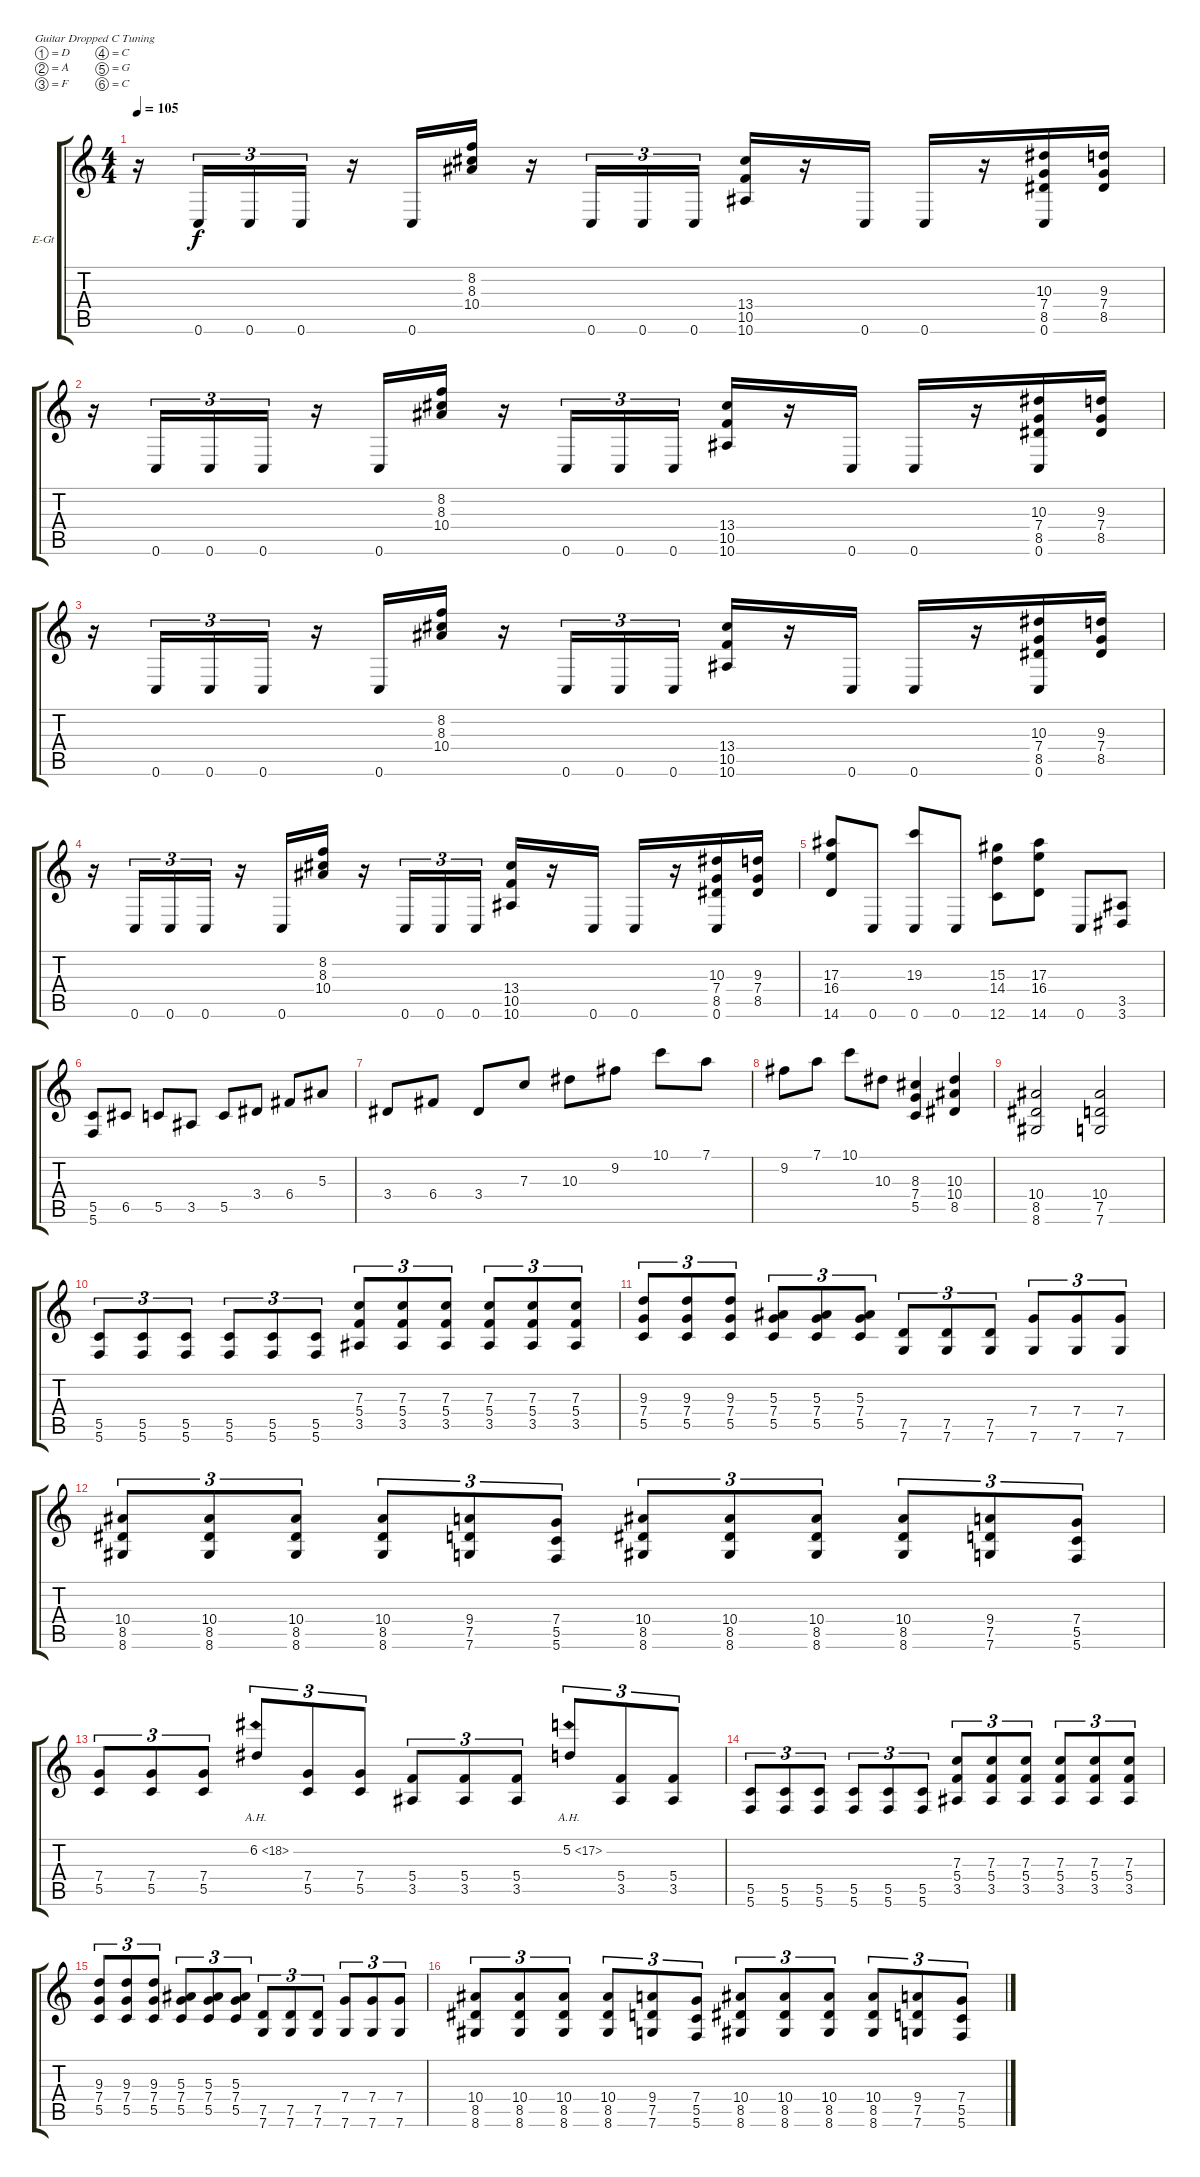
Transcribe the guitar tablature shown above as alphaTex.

\bracketExtendMode groupsimilarinstruments
\firstSystemTrackNameOrientation horizontal
\otherSystemsTrackNameOrientation horizontal
\track ("Jordan " "E-Gt") {instrument distortionguitar}
\staff {score tabs}
\tuning (D4 A3 F3 C3 G2 C2)
\ts (4 4)
\tempo 105
\clef g2
\ks c
r.16{dy f} 0.6.16{tu (3 2)} 0.6.16{tu (3 2)} 0.6.16{tu (3 2)} r.16 0.6.16 (8.2 8.3 10.4).16 r.16 0.6.16{tu (3 2)} 0.6.16{tu (3 2)} 0.6.16{tu (3 2)} (13.4 10.5 10.6).16 r.16 0.6.16 0.6.16 r.16 (10.3 7.4 8.5 0.6).16 (9.3 7.4 8.5).16 |
r.16 0.6.16{tu (3 2)} 0.6.16{tu (3 2)} 0.6.16{tu (3 2)} r.16 0.6.16 (8.2 8.3 10.4).16 r.16 0.6.16{tu (3 2)} 0.6.16{tu (3 2)} 0.6.16{tu (3 2)} (13.4 10.5 10.6).16 r.16 0.6.16 0.6.16 r.16 (10.3 7.4 8.5 0.6).16 (9.3 7.4 8.5).16 |
r.16 0.6.16{tu (3 2)} 0.6.16{tu (3 2)} 0.6.16{tu (3 2)} r.16 0.6.16 (8.2 8.3 10.4).16 r.16 0.6.16{tu (3 2)} 0.6.16{tu (3 2)} 0.6.16{tu (3 2)} (13.4 10.5 10.6).16 r.16 0.6.16 0.6.16 r.16 (10.3 7.4 8.5 0.6).16 (9.3 7.4 8.5).16 |
r.16 0.6.16{tu (3 2)} 0.6.16{tu (3 2)} 0.6.16{tu (3 2)} r.16 0.6.16 (8.2 8.3 10.4).16 r.16 0.6.16{tu (3 2)} 0.6.16{tu (3 2)} 0.6.16{tu (3 2)} (13.4 10.5 10.6).16 r.16 0.6.16 0.6.16 r.16 (10.3 7.4 8.5 0.6).16 (9.3 7.4 8.5).16 |
(17.3 16.4 14.6).8 0.6.8 (19.3 0.6).8 0.6.8 (15.3 14.4 12.6).8 (17.3 16.4 14.6).8 0.6.8 (3.5 3.6).8 |
(5.5 5.6).8 6.5.8 5.5.8 3.5.8 5.5.8 3.4.8 6.4.8 5.3.8 |
3.4.8 6.4.8 3.4.8 7.3.8 10.3.8 9.2.8 10.1.8 7.1.8 |
9.2.8 7.1.8 10.1.8 10.3.8 (8.3 7.4 5.5).4 (10.3 10.4 8.5).4 |
(10.4 8.5 8.6).2 (10.4 7.5 7.6).2 |
(5.5 5.6).8{tu (3 2)} (5.5 5.6).8{tu (3 2)} (5.5 5.6).8{tu (3 2)} (5.5 5.6).8{tu (3 2)} (5.5 5.6).8{tu (3 2)} (5.5 5.6).8{tu (3 2)} (7.3 5.4 3.5).8{tu (3 2)} (7.3 5.4 3.5).8{tu (3 2)} (7.3 5.4 3.5).8{tu (3 2)} (7.3 5.4 3.5).8{tu (3 2)} (7.3 5.4 3.5).8{tu (3 2)} (7.3 5.4 3.5).8{tu (3 2)} |
(9.3 7.4 5.5).8{tu (3 2)} (9.3 7.4 5.5).8{tu (3 2)} (9.3 7.4 5.5).8{tu (3 2)} (5.3 7.4 5.5).8{tu (3 2)} (5.3 7.4 5.5).8{tu (3 2)} (5.3 7.4 5.5).8{tu (3 2)} (7.5 7.6).8{tu (3 2)} (7.5 7.6).8{tu (3 2)} (7.5 7.6).8{tu (3 2)} (7.4 7.6).8{tu (3 2)} (7.4 7.6).8{tu (3 2)} (7.4 7.6).8{tu (3 2)} |
(10.4 8.5 8.6).8{tu (3 2)} (10.4 8.5 8.6).8{tu (3 2)} (10.4 8.5 8.6).8{tu (3 2)} (10.4 8.5 8.6).8{tu (3 2)} (9.4 7.5 7.6).8{tu (3 2)} (7.4 5.5 5.6).8{tu (3 2)} (10.4 8.5 8.6).8{tu (3 2)} (10.4 8.5 8.6).8{tu (3 2)} (10.4 8.5 8.6).8{tu (3 2)} (10.4 8.5 8.6).8{tu (3 2)} (9.4 7.5 7.6).8{tu (3 2)} (7.4 5.5 5.6).8{tu (3 2)} |
(7.4 5.5).8{tu (3 2)} (7.4 5.5).8{tu (3 2)} (7.4 5.5).8{tu (3 2)} 6.2{ah 12}.8{tu (3 2)} (7.4 5.5).8{tu (3 2)} (7.4 5.5).8{tu (3 2)} (5.4 3.5).8{tu (3 2)} (5.4 3.5).8{tu (3 2)} (5.4 3.5).8{tu (3 2)} 5.2{ah 12}.8{tu (3 2)} (5.4 3.5).8{tu (3 2)} (5.4 3.5).8{tu (3 2)} |
(5.5 5.6).8{tu (3 2)} (5.5 5.6).8{tu (3 2)} (5.5 5.6).8{tu (3 2)} (5.5 5.6).8{tu (3 2)} (5.5 5.6).8{tu (3 2)} (5.5 5.6).8{tu (3 2)} (7.3 5.4 3.5).8{tu (3 2)} (7.3 5.4 3.5).8{tu (3 2)} (7.3 5.4 3.5).8{tu (3 2)} (7.3 5.4 3.5).8{tu (3 2)} (7.3 5.4 3.5).8{tu (3 2)} (7.3 5.4 3.5).8{tu (3 2)} |
(9.3 7.4 5.5).8{tu (3 2)} (9.3 7.4 5.5).8{tu (3 2)} (9.3 7.4 5.5).8{tu (3 2)} (5.3 7.4 5.5).8{tu (3 2)} (5.3 7.4 5.5).8{tu (3 2)} (5.3 7.4 5.5).8{tu (3 2)} (7.5 7.6).8{tu (3 2)} (7.5 7.6).8{tu (3 2)} (7.5 7.6).8{tu (3 2)} (7.4 7.6).8{tu (3 2)} (7.4 7.6).8{tu (3 2)} (7.4 7.6).8{tu (3 2)} |
(10.4 8.5 8.6).8{tu (3 2)} (10.4 8.5 8.6).8{tu (3 2)} (10.4 8.5 8.6).8{tu (3 2)} (10.4 8.5 8.6).8{tu (3 2)} (9.4 7.5 7.6).8{tu (3 2)} (7.4 5.5 5.6).8{tu (3 2)} (10.4 8.5 8.6).8{tu (3 2)} (10.4 8.5 8.6).8{tu (3 2)} (10.4 8.5 8.6).8{tu (3 2)} (10.4 8.5 8.6).8{tu (3 2)} (9.4 7.5 7.6).8{tu (3 2)} (7.4 5.5 5.6).8{tu (3 2)}
